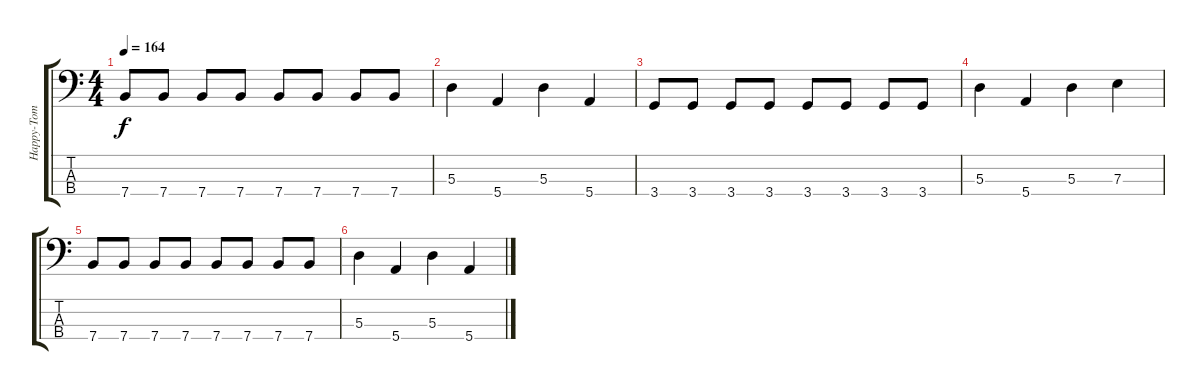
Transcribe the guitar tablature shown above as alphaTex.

\track ("Happy-Tom" "Happy-Tom") {instrument electricbasspick}
\staff {score tabs}
\tuning (G2 D2 A1 E1) {hide}
\ts (4 4)
\tempo 164
\clef f4
\ks c
7.4.8{dy f} 7.4.8 7.4.8 7.4.8 7.4.8 7.4.8 7.4.8 7.4.8 |
5.3.4 5.4.4 5.3.4 5.4.4 |
3.4.8 3.4.8 3.4.8 3.4.8 3.4.8 3.4.8 3.4.8 3.4.8 |
5.3.4 5.4.4 5.3.4 7.3.4 |
7.4.8 7.4.8 7.4.8 7.4.8 7.4.8 7.4.8 7.4.8 7.4.8 |
5.3.4 5.4.4 5.3.4 5.4.4
